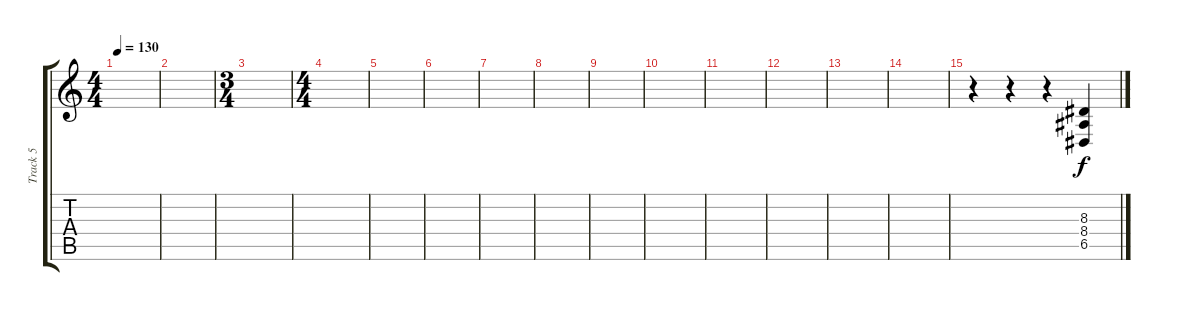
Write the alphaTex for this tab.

\track ("Track 5" "Track 5") {instrument reversecymbal}
\staff {score tabs}
\tuning (E4 B3 G3 D3 A2 E2) {hide}
\ts (4 4)
\tempo 130
\clef g2
\ks c
|
|
\ts (3 4)
|
\ts (4 4)
|
|
|
|
|
|
|
|
|
|
|
r.4 r.4 r.4 (8.3 8.4 6.5).4
